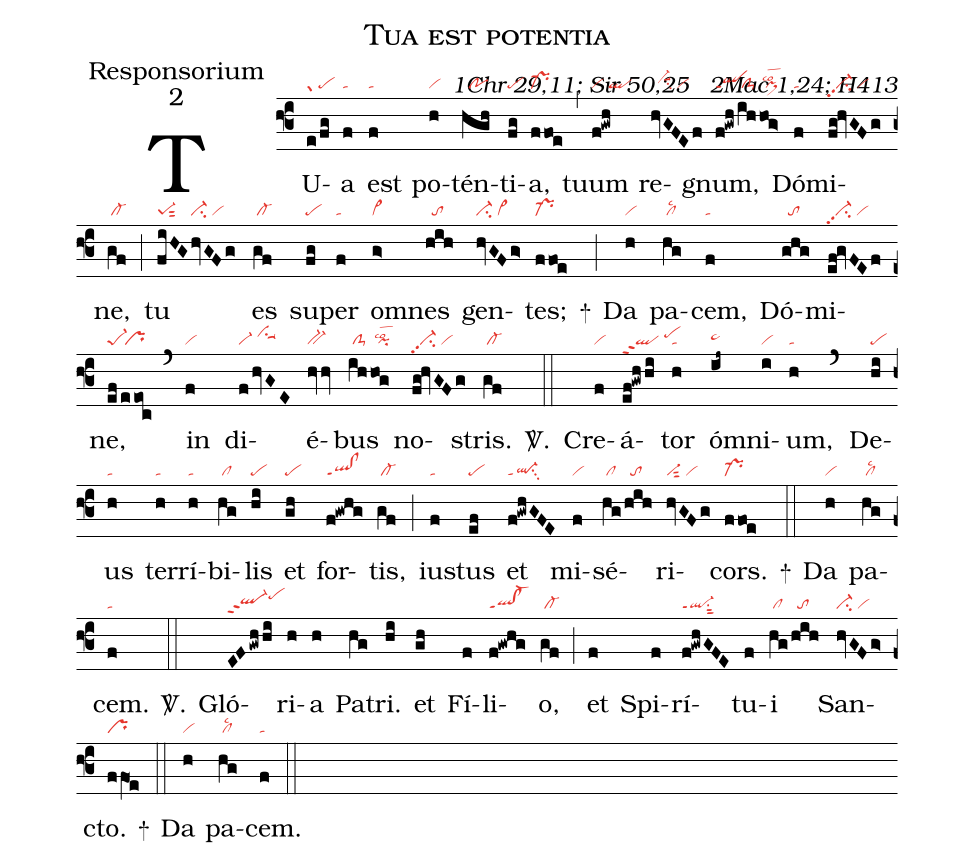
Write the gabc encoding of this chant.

name:Tua est potentia;
office-part:Responsorium;
mode:2;
commentary:1Chr 29,11; Sir 50,25 ꝟ 2Mac 1,24; H413;
nabc-lines:1;
%%
(f3)
TU(e/fg|gr/pe)a(f|ta) est(f|ta) po(h|vi)tén(hgh|//po)ti(fg|pe)a,(ffoe|pr-) (,)
tuum(f!gwh|vi/ql) re(hvGFEf|//vi-hhsuu1su2/vi)gnum,(f!gwh|qlppt1|/ihhog>|/clS-/pi>lsco2) Dó(f|ta)mi(fg!hvGFg|vi-pp2su2/vi)ne,(gf|/cl-) (;)
tu(fiHG|pe-1sut2|hvGFg|vi-su2/vi) es(gf|/cl-) su(fg|pe)per(f|ta) om(g>|vi>)nes(hih|//to) gen(hvGFg>|vi-su2/vi>)tes;(ffoe|pr-) +(;)
Da(h|vi) pa(hg|/cllsc2)cem,(f|ta) Dó(ghg|//to)mi(ef!gvFEf|vi-pp2su2/vi)ne,(ef|pe-1|/eeoc|/pr) (`)
in(f|vi) di(f/hvGE|vi-/vihisu1suu1)é(hvv|bv-)bus(ih|/clS-|hog|/pilsco2) no(fg!hvGFg|vi-pp2su2/vi)stris.(gf|/cl-) <sp>V/</sp>.(::)
Cre(f|vi)á(ef!gwh/hi|qlppt2/pehi)tor(h|ta) óm(ij~|pe~hh)ni(i|vi)um,(h|ta) (`)
De(hi|pe)us(h|ta) ter(h|ta)rí(h|ta)bi(hg|/cl)lis(hi|pe) et(gh|pe) for(f!gwhg|ql!clppt1)tis,(gf|/cl-) (;)
iu(f|ta)stus(ef|pe) et(f!gwhGFE|ql-ppt1su3) mi(f|vi)sé(hg|/cl|/hih|//to)ri(hvGFg|vi-sut2/vi)cors.(ffoe|pr-) +(::)
Da(h|vi) pa(hg|/cllsc2)cem.(f|ta) <sp>V/</sp>.(::)
Gló(EFgwhhi|ql-hhppt2pehj)ri(h)a(h) Pa(hg)tri.(hi)
et(gh) Fí(f)li(f!gwhg|ql!cl-ppt1)o,(gf|/cl-) (;)
et(f) Spi(f)rí(f!gwhGFE|ql-ppt1su1sut2)tu(f)i(hg|/cl|/hih|//to) San(hvGFg>|ci-/vi)cto.(ffO1e|pr) +(::)
Da(h|vi) pa(hg|/cllsc2)cem.(f|ta) (::)
